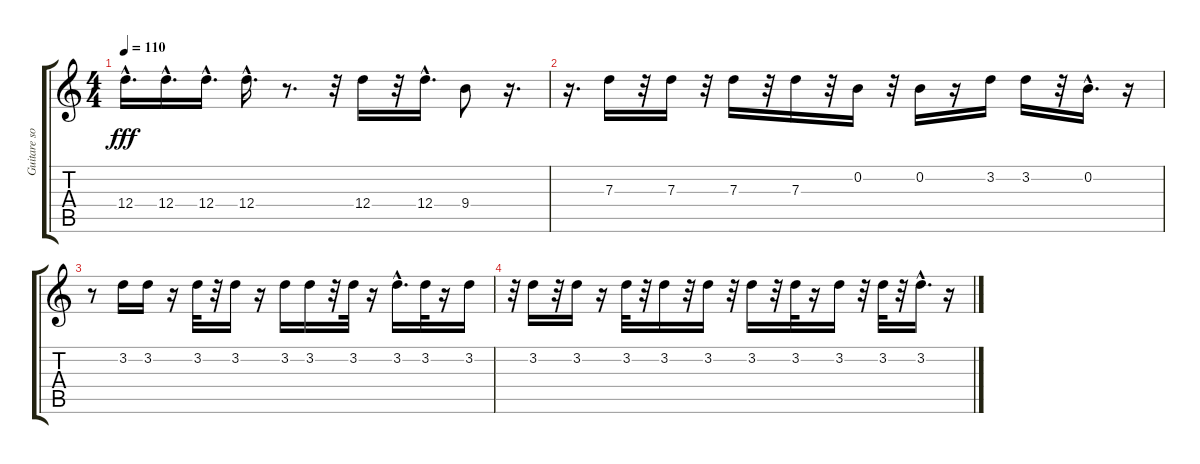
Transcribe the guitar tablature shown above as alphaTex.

\track ("Guitare solo" "Guitare so") {instrument overdrivenguitar}
\staff {score tabs}
\tuning (E4 B3 G3 D3 A2 E2) {hide}
\ts (4 4)
\tempo 110
\clef g2
\ks c
12.4{hac}.16{d dy fff} 12.4{hac}.16{d} 12.4{hac}.16{d} 12.4{hac}.16{d} r.8{d} r.32 12.4.16 r.32 12.4{hac}.16{d} 9.4.8 r.16{d} |
r.16{d} 7.3.16 r.32 7.3.16 r.32 7.3.16 r.32 7.3.16 r.32 0.2.16 r.32 0.2.16 r.16 3.2.16 3.2.16 r.32 0.2{hac}.16{d} r.16 |
r.8 3.2.16 3.2.16 r.16 3.2.32 r.32 3.2.16 r.16 3.2.16 3.2.16 r.32 3.2.32 r.16 3.2{hac}.16{d} 3.2.32 r.16 3.2.16 |
r.32 3.2.16 r.32 3.2.16 r.16 3.2.32 r.32 3.2.16 r.32 3.2.16 r.32 3.2.16 r.32 3.2.32 r.16 3.2.16 r.32 3.2.32 r.32 3.2{hac}.16{d} r.16
